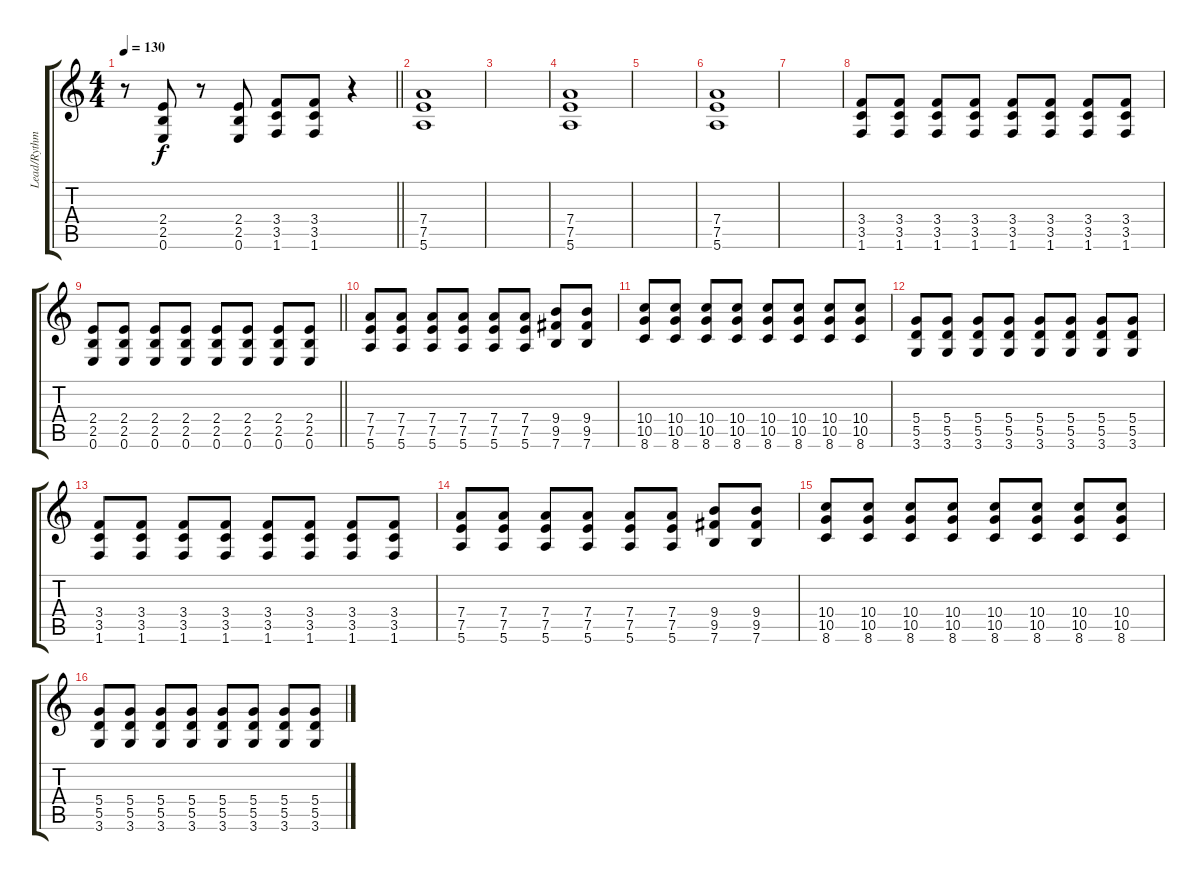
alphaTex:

\track ("Lead/Rythm" "Lead/Rythm") {instrument distortionguitar}
\staff {score tabs}
\tuning (E4 B3 G3 D3 A2 E2) {hide}
\ts (4 4)
\tempo 130
\clef g2
\barLineRight lightlight
\ks c
r.8{dy f} (2.4 2.5 0.6).8 r.8 (2.4 2.5 0.6).8 (3.4 3.5 1.6).8 (3.4 3.5 1.6).8 r.4 |
(7.4 7.5 5.6).1 |
|
(7.4 7.5 5.6).1 |
|
(7.4 7.5 5.6).1 |
|
(3.4 3.5 1.6).8 (3.4 3.5 1.6).8 (3.4 3.5 1.6).8 (3.4 3.5 1.6).8 (3.4 3.5 1.6).8 (3.4 3.5 1.6).8 (3.4 3.5 1.6).8 (3.4 3.5 1.6).8 |
\barLineRight lightlight
(2.4 2.5 0.6).8 (2.4 2.5 0.6).8 (2.4 2.5 0.6).8 (2.4 2.5 0.6).8 (2.4 2.5 0.6).8 (2.4 2.5 0.6).8 (2.4 2.5 0.6).8 (2.4 2.5 0.6).8 |
(7.4 7.5 5.6).8 (7.4 7.5 5.6).8 (7.4 7.5 5.6).8 (7.4 7.5 5.6).8 (7.4 7.5 5.6).8 (7.4 7.5 5.6).8 (9.4 9.5 7.6).8 (9.4 9.5 7.6).8 |
(10.4 10.5 8.6).8 (10.4 10.5 8.6).8 (10.4 10.5 8.6).8 (10.4 10.5 8.6).8 (10.4 10.5 8.6).8 (10.4 10.5 8.6).8 (10.4 10.5 8.6).8 (10.4 10.5 8.6).8 |
(5.4 5.5 3.6).8 (5.4 5.5 3.6).8 (5.4 5.5 3.6).8 (5.4 5.5 3.6).8 (5.4 5.5 3.6).8 (5.4 5.5 3.6).8 (5.4 5.5 3.6).8 (5.4 5.5 3.6).8 |
(3.4 3.5 1.6).8 (3.4 3.5 1.6).8 (3.4 3.5 1.6).8 (3.4 3.5 1.6).8 (3.4 3.5 1.6).8 (3.4 3.5 1.6).8 (3.4 3.5 1.6).8 (3.4 3.5 1.6).8 |
(7.4 7.5 5.6).8 (7.4 7.5 5.6).8 (7.4 7.5 5.6).8 (7.4 7.5 5.6).8 (7.4 7.5 5.6).8 (7.4 7.5 5.6).8 (9.4 9.5 7.6).8 (9.4 9.5 7.6).8 |
(10.4 10.5 8.6).8 (10.4 10.5 8.6).8 (10.4 10.5 8.6).8 (10.4 10.5 8.6).8 (10.4 10.5 8.6).8 (10.4 10.5 8.6).8 (10.4 10.5 8.6).8 (10.4 10.5 8.6).8 |
(5.4 5.5 3.6).8 (5.4 5.5 3.6).8 (5.4 5.5 3.6).8 (5.4 5.5 3.6).8 (5.4 5.5 3.6).8 (5.4 5.5 3.6).8 (5.4 5.5 3.6).8 (5.4 5.5 3.6).8
